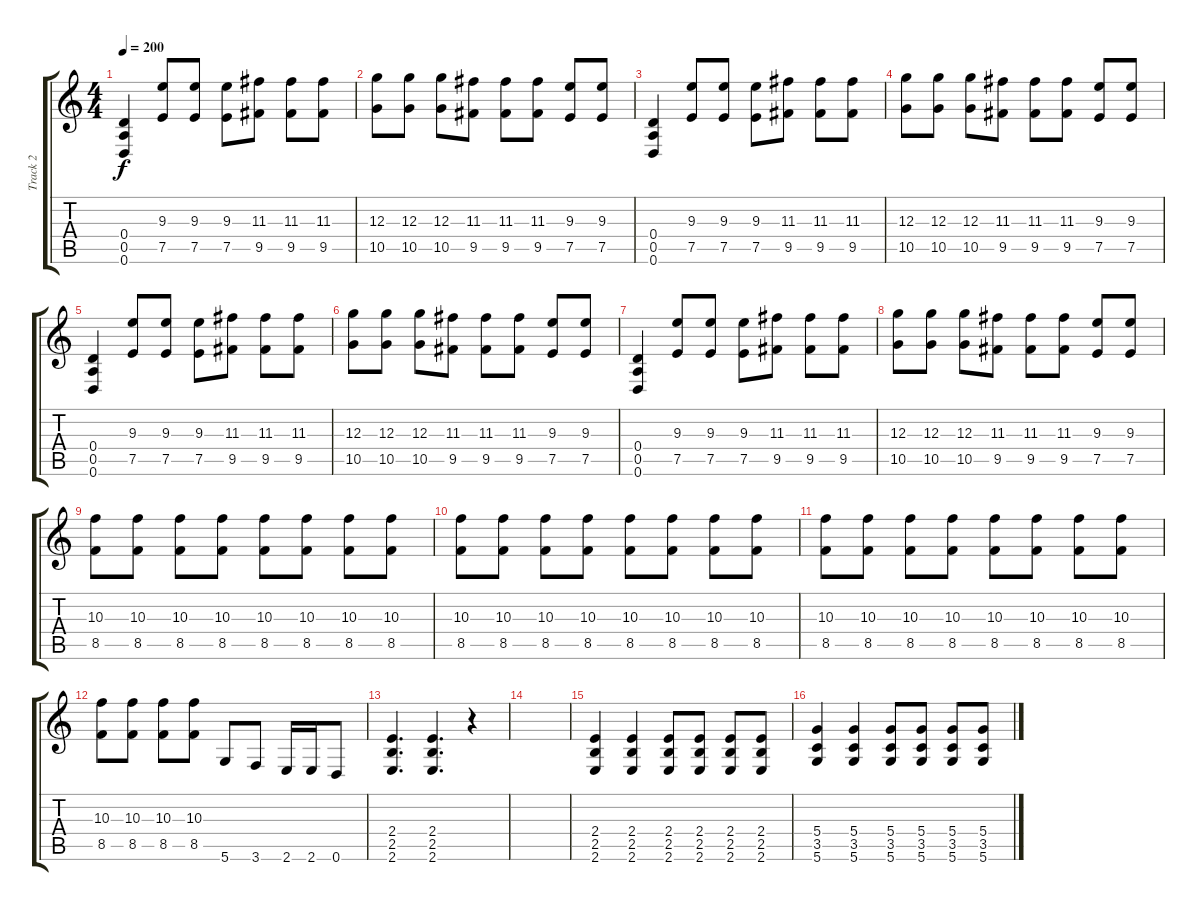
\track ("Track 2" "Track 2") {instrument distortionguitar}
\staff {score tabs}
\tuning (E4 B3 G3 D3 A2 D2) {hide}
\ts (4 4)
\tempo 200
\clef g2
\ks c
(0.4 0.5 0.6).4{dy f} (9.3 7.5).8 (9.3 7.5).8 (9.3 7.5).8 (11.3 9.5).8 (11.3 9.5).8 (11.3 9.5).8 |
(12.3 10.5).8 (12.3 10.5).8 (12.3 10.5).8 (11.3 9.5).8 (11.3 9.5).8 (11.3 9.5).8 (9.3 7.5).8 (9.3 7.5).8 |
(0.4 0.5 0.6).4 (9.3 7.5).8 (9.3 7.5).8 (9.3 7.5).8 (11.3 9.5).8 (11.3 9.5).8 (11.3 9.5).8 |
(12.3 10.5).8 (12.3 10.5).8 (12.3 10.5).8 (11.3 9.5).8 (11.3 9.5).8 (11.3 9.5).8 (9.3 7.5).8 (9.3 7.5).8 |
(0.4 0.5 0.6).4 (9.3 7.5).8 (9.3 7.5).8 (9.3 7.5).8 (11.3 9.5).8 (11.3 9.5).8 (11.3 9.5).8 |
(12.3 10.5).8 (12.3 10.5).8 (12.3 10.5).8 (11.3 9.5).8 (11.3 9.5).8 (11.3 9.5).8 (9.3 7.5).8 (9.3 7.5).8 |
(0.4 0.5 0.6).4 (9.3 7.5).8 (9.3 7.5).8 (9.3 7.5).8 (11.3 9.5).8 (11.3 9.5).8 (11.3 9.5).8 |
(12.3 10.5).8 (12.3 10.5).8 (12.3 10.5).8 (11.3 9.5).8 (11.3 9.5).8 (11.3 9.5).8 (9.3 7.5).8 (9.3 7.5).8 |
(10.3 8.5).8 (10.3 8.5).8 (10.3 8.5).8 (10.3 8.5).8 (10.3 8.5).8 (10.3 8.5).8 (10.3 8.5).8 (10.3 8.5).8 |
(10.3 8.5).8 (10.3 8.5).8 (10.3 8.5).8 (10.3 8.5).8 (10.3 8.5).8 (10.3 8.5).8 (10.3 8.5).8 (10.3 8.5).8 |
(10.3 8.5).8 (10.3 8.5).8 (10.3 8.5).8 (10.3 8.5).8 (10.3 8.5).8 (10.3 8.5).8 (10.3 8.5).8 (10.3 8.5).8 |
(10.3 8.5).8 (10.3 8.5).8 (10.3 8.5).8 (10.3 8.5).8 5.6.8 3.6.8 2.6.16 2.6.16 0.6.8 |
(2.4 2.5 2.6).4{d} (2.4 2.5 2.6).4{d} r.4 |
|
(2.4 2.5 2.6).4 (2.4 2.5 2.6).4 (2.4 2.5 2.6).8 (2.4 2.5 2.6).8 (2.4 2.5 2.6).8 (2.4 2.5 2.6).8 |
(5.4 3.5 5.6).4 (5.4 3.5 5.6).4 (5.4 3.5 5.6).8 (5.4 3.5 5.6).8 (5.4 3.5 5.6).8 (5.4 3.5 5.6).8
